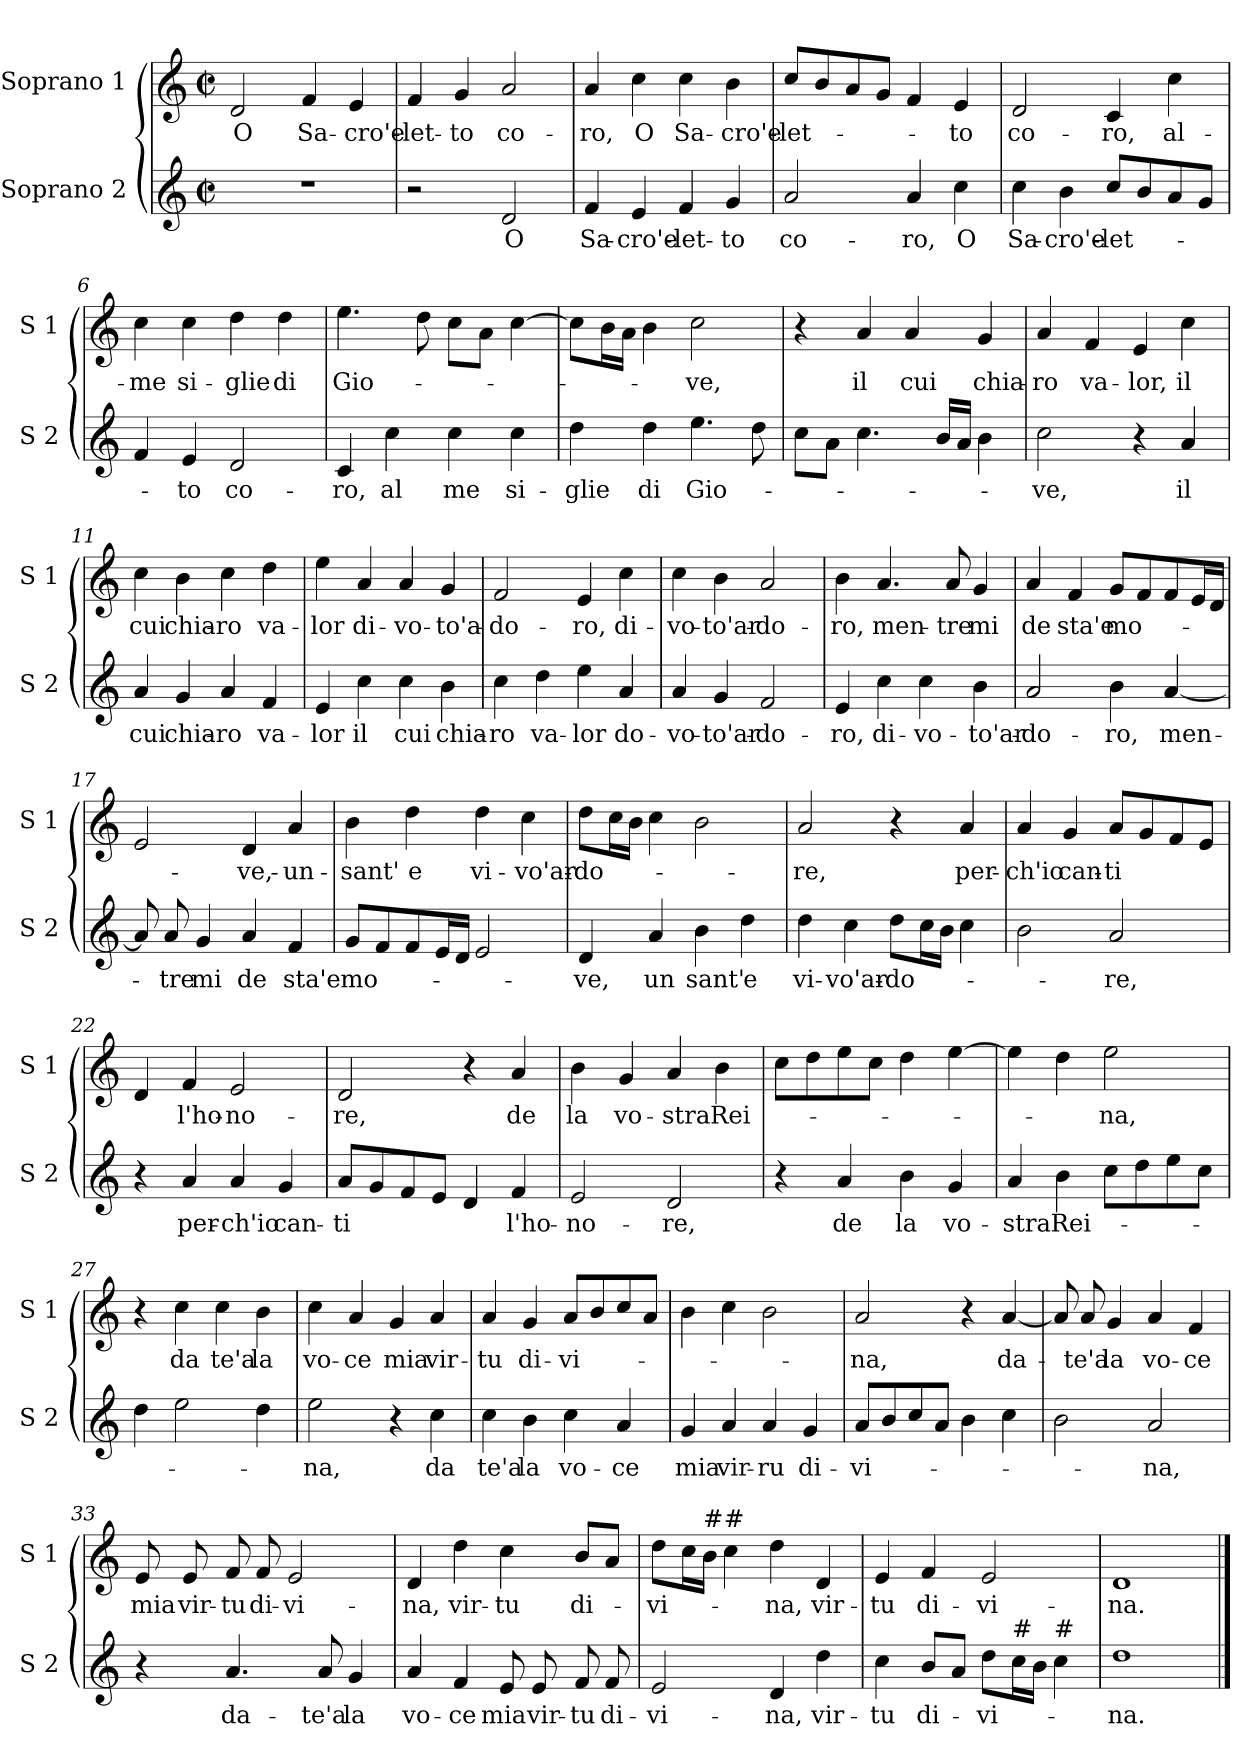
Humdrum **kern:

**kern	**text	**kern	**text
*part2	*part2	*part1	*part1
*staff2	*staff2	*staff1	*staff1
*I"Soprano 2	*	*I"Soprano 1	*
*I'S 2	*	*I'S 1	*
*clefG2	*	*clefG2	*
*k[]	*	*k[]	*
*C:	*	*C:	*
*M2/2	*	*M2/2	*
*met(c|)	*	*met(c|)	*
=1	=1	=1	=1
!	!	!	!LO:LY:b
1r	.	2d/	O
!	!	!	!LO:LY:b
.	.	4f/	Sa-
!	!	!	!LO:LY:b
.	.	4e/	-cro'e-
=2	=2	=2	=2
!	!	!	!LO:LY:b
2r	.	4f/	-let-
!	!	!	!LO:LY:b
.	.	4g/	-to
!	!LO:LY:b	!	!LO:LY:b
2d/	O	2a/	co-
=3	=3	=3	=3
!	!LO:LY:b	!	!LO:LY:b
4f/	Sa-	4a/	-ro,
!	!LO:LY:b	!	!LO:LY:b
4e/	-cro'e-	4cc\	O
!	!LO:LY:b	!	!LO:LY:b
4f/	-let-	4cc\	Sa-
!	!LO:LY:b	!	!LO:LY:b
4g/	-to	4b\	-cro'e-
=4	=4	=4	=4
!	!LO:LY:b	!	!LO:LY:b
2a/	co-	8cc/L	-let-
.	.	8b/	.
.	.	8a/	.
.	.	8g/J	.
!	!LO:LY:b	!	!
4a/	-ro,	4f/	.
!	!LO:LY:b	!	!LO:LY:b
4cc\	O	4e/	-to
!!LO:LB:g=z
=5	=5	=5	=5
!	!LO:LY:b	!	!LO:LY:b
4cc\	Sa-	2d/	co-
!	!LO:LY:b	!	!
4b\	-cro'e-	.	.
!	!LO:LY:b	!	!LO:LY:b
8cc/L	-let-	4c/	-ro,
8b/	.	.	.
!	!	!	!LO:LY:b
8a/	.	4cc\	al-
8g/J	.	.	.
=6	=6	=6	=6
!	!	!	!LO:LY:b
4f/	.	4cc\	-me
!	!LO:LY:b	!	!LO:LY:b
4e/	-to	4cc\	si-
!	!LO:LY:b	!	!LO:LY:b
2d/	co-	4dd\	-glie
!	!	!	!LO:LY:b
.	.	4dd\	di
=7	=7	=7	=7
!	!LO:LY:b	!	!LO:LY:b
4c/	-ro,	4.ee\	Gio-
!	!LO:LY:b	!	!
4cc\	al	.	.
.	.	8dd\	.
!	!LO:LY:b	!	!
4cc\	me	8cc\L	.
.	.	8a\J	.
!	!LO:LY:b	!	!
4cc\	si-	[4cc\	.
=8	=8	=8	=8
!	!LO:LY:b	!	!
4dd\	-glie	8cc\L]	.
.	.	16b\L	.
.	.	16a\JJ	.
!	!LO:LY:b	!	!
4dd\	di	4b\	.
!	!LO:LY:b	!	!LO:LY:b
4.ee\	Gio-	2cc\	-ve,
8dd\	.	.	.
!!LO:LB:g=z
=9	=9	=9	=9
8cc\L	.	4r	.
8a\J	.	.	.
!	!	!	!LO:LY:b
4.cc\	.	4a/	il
!	!	!	!LO:LY:b
.	.	4a/	cui
16b/LL	.	.	.
16a/JJ	.	.	.
!	!	!	!LO:LY:b
4b\	.	4g/	chia-
=10	=10	=10	=10
!	!LO:LY:b	!	!LO:LY:b
2cc\	-ve,	4a/	-ro
!	!	!	!LO:LY:b
.	.	4f/	va-
!	!	!	!LO:LY:b
4r	.	4e/	-lor,
!	!LO:LY:b	!	!LO:LY:b
4a/	il	4cc\	il
=11	=11	=11	=11
!	!LO:LY:b	!	!LO:LY:b
4a/	cui	4cc\	cui
!	!LO:LY:b	!	!LO:LY:b
4g/	chia-	4b\	chia-
!	!LO:LY:b	!	!LO:LY:b
4a/	-ro	4cc\	-ro
!	!LO:LY:b	!	!LO:LY:b
4f/	va-	4dd\	va-
=12	=12	=12	=12
!	!LO:LY:b	!	!LO:LY:b
4e/	-lor	4ee\	-lor
!	!LO:LY:b	!	!LO:LY:b
4cc\	il	4a/	di-
!	!LO:LY:b	!	!LO:LY:b
4cc\	cui	4a/	-vo-
!	!LO:LY:b	!	!LO:LY:b
4b\	chia-	4g/	-to'a-
!!LO:LB:g=z
=13	=13	=13	=13
!	!LO:LY:b	!	!LO:LY:b
4cc\	-ro	2f/	-do-
!	!LO:LY:b	!	!
4dd\	va-	.	.
!	!LO:LY:b	!	!LO:LY:b
4ee\	-lor	4e/	-ro,
!	!LO:LY:b	!	!LO:LY:b
4a/	do-	4cc\	di-
=14	=14	=14	=14
!	!LO:LY:b	!	!LO:LY:b
4a/	-vo-	4cc\	-vo-
!	!LO:LY:b	!	!LO:LY:b
4g/	-to'ar-	4b\	-to'ar-
!	!LO:LY:b	!	!LO:LY:b
2f/	-do-	2a/	-do-
=15	=15	=15	=15
!	!LO:LY:b	!	!LO:LY:b
4e/	-ro,	4b\	-ro,
!	!LO:LY:b	!	!LO:LY:b
4cc\	di-	4.a/	men-
!	!LO:LY:b	!	!
4cc\	-vo-	.	.
!	!	!	!LO:LY:b
.	.	8a/	-tre
!	!LO:LY:b	!	!LO:LY:b
4b\	-to'ar-	4g/	mi
=16	=16	=16	=16
!	!LO:LY:b	!	!LO:LY:b
2a/	-do-	4a/	de
!	!	!	!LO:LY:b
.	.	4f/	sta'e
!	!LO:LY:b	!	!LO:LY:b
4b\	-ro,	8g/L	mo-
.	.	8f/	.
!	!LO:LY:b	!	!
[4a/	men-	8f/	.
.	.	16e/L	.
.	.	16d/JJ	.
!!LO:PB:g=z
=17	=17	=17	=17
8a/]	.	2e/	.
!	!LO:LY:b	!	!
8a/	-tre	.	.
!	!LO:LY:b	!	!
4g/	mi	.	.
!	!LO:LY:b	!	!LO:LY:b
4a/	de	4d/	-ve,-
!	!LO:LY:b	!	!LO:LY:b
4f/	sta'e	4a/	-un-
=18	=18	=18	=18
!	!LO:LY:b	!	!LO:LY:b
8g/L	mo-	4b\	-sant'
8f/	.	.	.
!	!	!	!LO:LY:b
8f/	.	4dd\	e
16e/L	.	.	.
16d/JJ	.	.	.
!	!	!	!LO:LY:b
2e/	.	4dd\	vi-
!	!	!	!LO:LY:b
.	.	4cc\	-vo'ar-
=19	=19	=19	=19
!	!LO:LY:b	!	!LO:LY:b
4d/	-ve,	8dd\L	-do-
.	.	16cc\L	.
.	.	16b\JJ	.
!	!LO:LY:b	!	!
4a/	un	4cc\	.
!	!LO:LY:b	!	!
4b\	sant'	2b\	.
!	!LO:LY:b	!	!
4dd\	e	.	.
=20	=20	=20	=20
!	!LO:LY:b	!	!LO:LY:b
4dd\	vi-	2a/	-re,
!	!LO:LY:b	!	!
4cc\	-vo'ar-	.	.
!	!LO:LY:b	!	!
8dd\L	-do-	4r	.
16cc\L	.	.	.
16b\JJ	.	.	.
!	!	!	!LO:LY:b
4cc\	.	4a/	per-
!!LO:LB:g=z
=21	=21	=21	=21
!	!	!	!LO:LY:b
2b\	.	4a/	-ch'io
!	!	!	!LO:LY:b
.	.	4g/	can-
!	!LO:LY:b	!	!LO:LY:b
2a/	-re,	8a/L	-ti
.	.	8g/	.
.	.	8f/	.
.	.	8e/J	.
=22	=22	=22	=22
4r	.	4d/	.
!	!LO:LY:b	!	!LO:LY:b
4a/	per-	4f/	l'ho-
!	!LO:LY:b	!	!LO:LY:b
4a/	-ch'io	2e/	-no-
!	!LO:LY:b	!	!
4g/	can-	.	.
=23	=23	=23	=23
!	!LO:LY:b	!	!LO:LY:b
8a/L	-ti	2d/	-re,
8g/	.	.	.
8f/	.	.	.
8e/J	.	.	.
4d/	.	4r	.
!	!LO:LY:b	!	!LO:LY:b
4f/	l'ho-	4a/	de
=24	=24	=24	=24
!	!LO:LY:b	!	!LO:LY:b
2e/	-no-	4b\	la
!	!	!	!LO:LY:b
.	.	4g/	vo-
!	!LO:LY:b	!	!LO:LY:b
2d/	-re,	4a/	-stra
!	!	!	!LO:LY:b
.	.	4b\	Rei-
=25	=25	=25	=25
4r	.	8cc\L	.
.	.	8dd\	.
!	!LO:LY:b	!	!
4a/	de	8ee\	.
.	.	8cc\J	.
!	!LO:LY:b	!	!
4b\	la	4dd\	.
!	!LO:LY:b	!	!
4g/	vo-	[4ee\	.
!!LO:LB:g=z
=26	=26	=26	=26
!	!LO:LY:b	!	!
4a/	-stra	4ee\]	.
!	!LO:LY:b	!	!
4b\	Rei-	4dd\	.
!	!	!	!LO:LY:b
8cc\L	.	2ee\	-na,
8dd\	.	.	.
8ee\	.	.	.
8cc\J	.	.	.
=27	=27	=27	=27
4dd\	.	4r	.
!	!	!	!LO:LY:b
2ee\	.	4cc\	da
!	!	!	!LO:LY:b
.	.	4cc\	te'a
!	!	!	!LO:LY:b
4dd\	.	4b\	la
=28	=28	=28	=28
!	!LO:LY:b	!	!LO:LY:b
2ee\	-na,	4cc\	vo-
!	!	!	!LO:LY:b
.	.	4a/	-ce
!	!	!	!LO:LY:b
4r	.	4g/	mia
!	!LO:LY:b	!	!LO:LY:b
4cc\	da	4a/	vir-
=29	=29	=29	=29
!	!LO:LY:b	!	!LO:LY:b
4cc\	te'a	4a/	-tu
!	!LO:LY:b	!	!LO:LY:b
4b\	la	4g/	di-
!	!LO:LY:b	!	!LO:LY:b
4cc\	vo-	8a/L	-vi-
.	.	8b/	.
!	!LO:LY:b	!	!
4a/	-ce	8cc/	.
.	.	8a/J	.
!!LO:LB:g=z
=30	=30	=30	=30
!	!LO:LY:b	!	!
4g/	mia	4b\	.
!	!LO:LY:b	!	!
4a/	vir-	4cc\	.
!	!LO:LY:b	!	!
4a/	-ru	2b\	.
!	!LO:LY:b	!	!
4g/	di-	.	.
=31	=31	=31	=31
!	!LO:LY:b	!	!LO:LY:b
8a/L	-vi-	2a/	-na,
8b/	.	.	.
8cc/	.	.	.
8a/J	.	.	.
4b\	.	4r	.
!	!	!	!LO:LY:b
4cc\	.	[4a/	da-
=32	=32	=32	=32
2b\	.	8a/]	.
!	!	!	!LO:LY:b
.	.	8a/	-te'a
!	!	!	!LO:LY:b
.	.	4g/	la
!	!LO:LY:b	!	!LO:LY:b
2a/	-na,	4a/	vo-
!	!	!	!LO:LY:b
.	.	4f/	-ce
=33	=33	=33	=33
!	!	!	!LO:LY:b
4r	.	8e/	mia
!	!	!	!LO:LY:b
.	.	8e/	vir-
!	!LO:LY:b	!	!LO:LY:b
4.a/	da-	8f/	-tu
!	!	!	!LO:LY:b
.	.	8f/	di-
!	!	!	!LO:LY:b
.	.	2e/	-vi-
!	!LO:LY:b	!	!
8a/	-te'a	.	.
!	!LO:LY:b	!	!
4g/	la	.	.
!!LO:LB:g=z
=34	=34	=34	=34
!	!LO:LY:b	!	!LO:LY:b
4a/	vo-	4d/	-na,
!	!LO:LY:b	!	!LO:LY:b
4f/	-ce	4dd\	vir-
!	!LO:LY:b	!	!LO:LY:b
8e/	mia	4cc\	-tu
!	!LO:LY:b	!	!
8e/	vir-	.	.
!	!LO:LY:b	!	!LO:LY:b
8f/	-tu	8b/L	di-
!	!LO:LY:b	!	!
8f/	di-	8a/J	.
=35	=35	=35	=35
!	!LO:LY:b	!	!LO:LY:b
2e/	-vi-	8dd\L	-vi-
.	.	16cc\L	.
!	!	!LO:TX:a:t=#	!
.	.	16b\JJ	.
!	!	!LO:TX:a:t=#	!
.	.	4cc\	.
!	!LO:LY:b	!	!LO:LY:b
4d/	-na,	4dd\	-na,
!	!LO:LY:b	!	!LO:LY:b
4dd\	vir-	4d/	vir-
=36	=36	=36	=36
!	!LO:LY:b	!	!LO:LY:b
4cc\	-tu	4e/	-tu
!	!LO:LY:b	!	!LO:LY:b
8b/L	di-	4f/	di-
8a/J	.	.	.
!	!LO:LY:b	!	!LO:LY:b
8dd\L	-vi-	2e/	-vi-
!LO:TX:a:t=#	!	!	!
16cc\L	.	.	.
16b\JJ	.	.	.
!LO:TX:a:t=#	!	!	!
4cc\	.	.	.
=37	=37	=37	=37
!	!LO:LY:b	!	!LO:LY:b
1dd	-na.	1d	-na.
==	==	==	==
*-	*-	*-	*-
